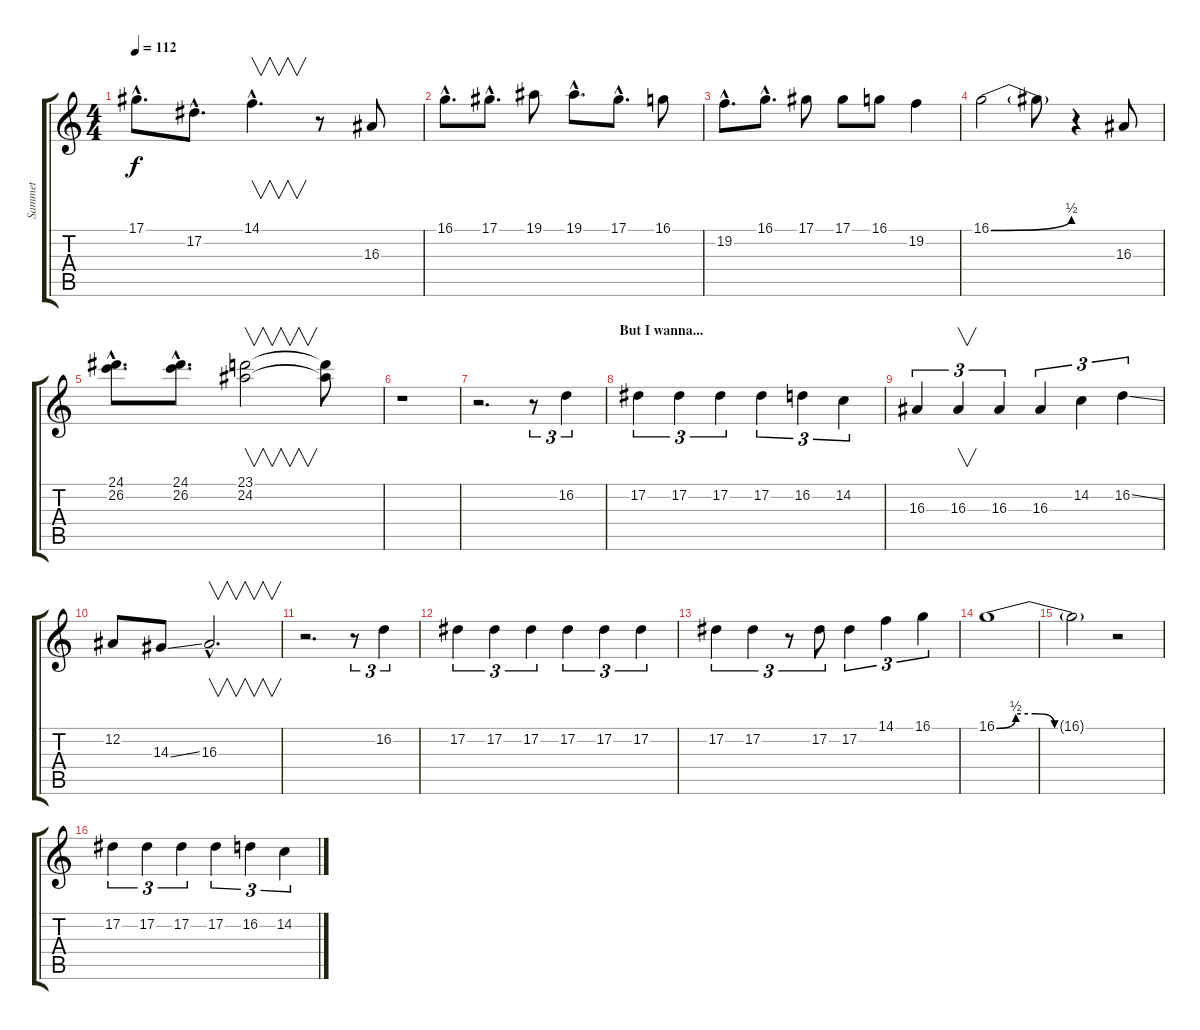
\track ("Sammet" "Sammet") {instrument choiraahs}
\staff {score tabs}
\tuning (Eb4 Bb3 Gb3 Db3 Ab2 Eb2) {hide}
\ts (4 4)
\tempo 112
\clef g2
\ks c
17.1{hac}.8{d dy f} 17.2{hac}.8{d} 14.1{hac}.4{v d} r.8 16.3.8 |
16.1{hac}.8{d} 17.1{hac}.8{d} 19.1.8 19.1{hac}.8{d} 17.1{hac}.8{d} 16.1.8 |
19.2{hac}.8{d} 16.1{hac}.8{d} 17.1.8 17.1.8 16.1.8 19.2.4 |
16.1{be (bend 0 0 60 2)}.2 16.1{t}.8 r.4 16.3.8 |
(24.1{hac} 26.2{hac}).8{d} (24.1{hac} 26.2{hac}).8{d} (23.1 24.2).2{v} (23.1{t} 24.2{t}).8 |
r.1 |
r.2{d} r.8{tu (3 2)} 16.2.4{tu (3 2)} |
\section ("" "But I wanna...")
17.2.4{tu (3 2)} 17.2.4{tu (3 2)} 17.2.4{tu (3 2)} 17.2.4{tu (3 2)} 16.2.4{tu (3 2)} 14.2.4{tu (3 2)} |
16.3.4{tu (3 2)} 16.3.4{v tu (3 2)} 16.3.4{tu (3 2)} 16.3.4{tu (3 2)} 14.2.4{tu (3 2)} 16.2{ss}.4{tu (3 2)} |
12.2.8 14.3{ss}.8 16.3{hac}.2{v d} |
r.2{d} r.8{tu (3 2)} 16.2.4{tu (3 2)} |
17.2.4{tu (3 2)} 17.2.4{tu (3 2)} 17.2.4{tu (3 2)} 17.2.4{tu (3 2)} 17.2.4{tu (3 2)} 17.2.4{tu (3 2)} |
17.2.4{tu (3 2)} 17.2.4{tu (3 2)} r.8{tu (3 2)} 17.2.8{tu (3 2)} 17.2.4{tu (3 2)} 14.1.4{tu (3 2)} 16.1.4{tu (3 2)} |
16.1{be (custom 0 0 10 2 20 2 30 0 60 0)}.1 |
16.1{t}.2 r.2 |
17.2.4{tu (3 2)} 17.2.4{tu (3 2)} 17.2.4{tu (3 2)} 17.2.4{tu (3 2)} 16.2.4{tu (3 2)} 14.2.4{tu (3 2)}
